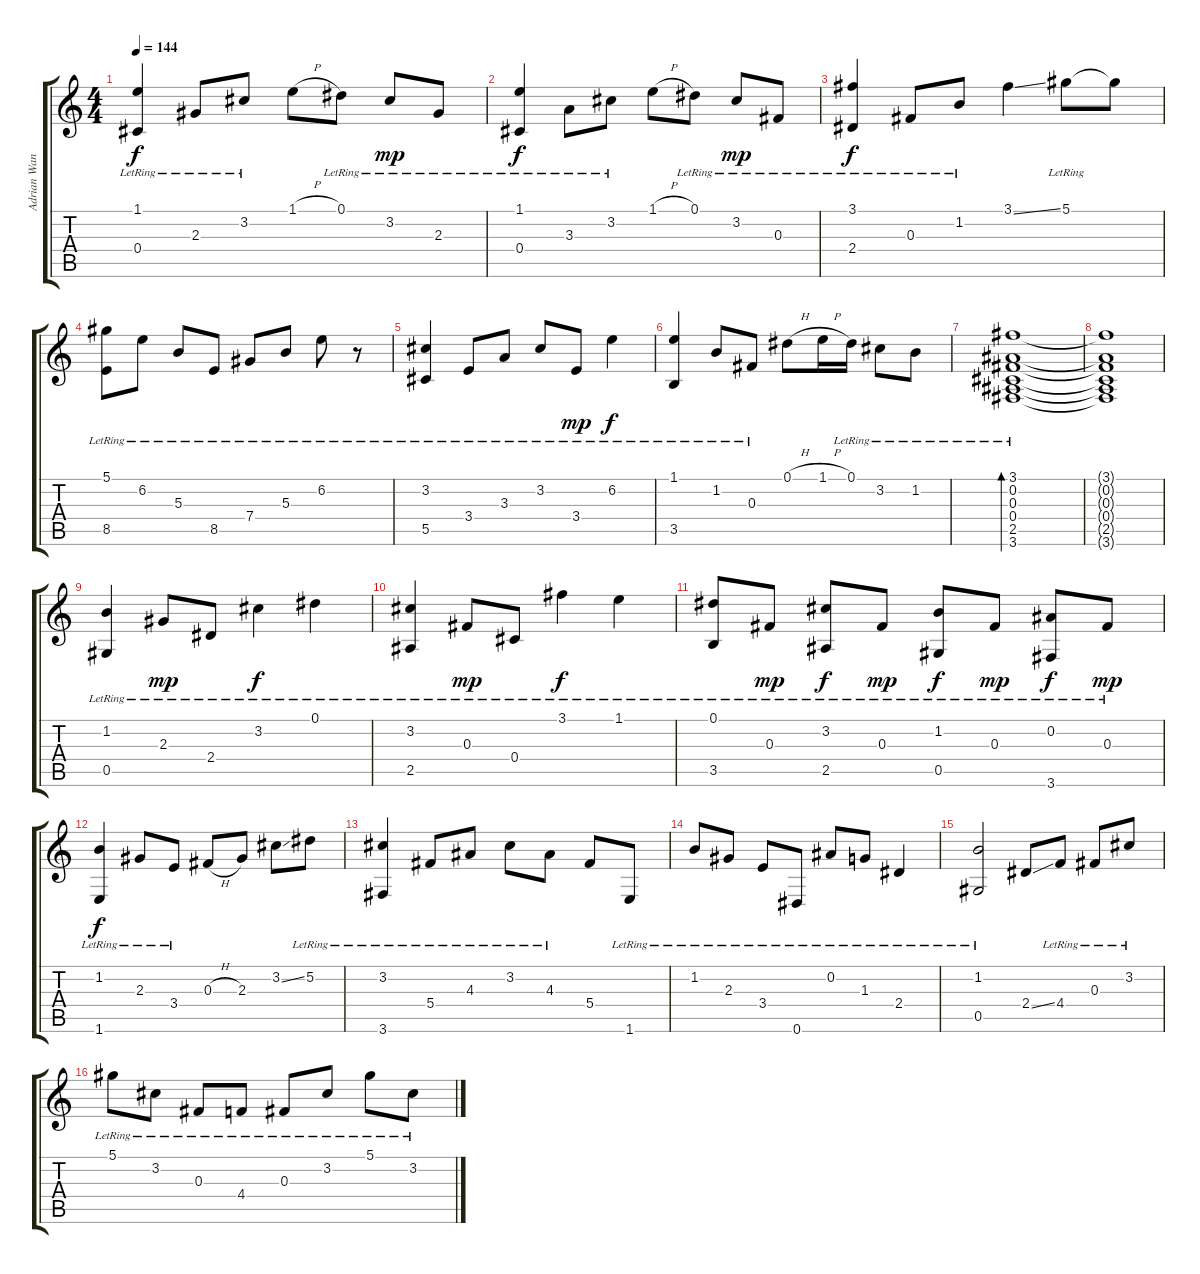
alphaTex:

\track ("Adrian Wandenberg" "Adrian Wan") {instrument acousticguitarsteel}
\staff {score tabs}
\tuning (Eb4 Bb3 Gb3 Db3 Ab2 Eb2) {hide}
\ts (4 4)
\tempo 144
\clef g2
\ks c
(1.1{lr} 0.4{lr}).4{dy f} 2.3{lr}.8 3.2{lr}.8 1.1{h}.8 0.1{lr}.8 3.2{lr}.8{dy mp} 2.3{lr}.8 |
(1.1{lr} 0.4{lr}).4{dy f} 3.3{lr}.8 3.2{lr}.8 1.1{h}.8 0.1{lr}.8 3.2{lr}.8{dy mp} 0.3{lr}.8 |
(3.1{lr} 2.4{lr}).4{dy f} 0.3{lr}.8 1.2{lr}.8 3.1{ss}.4 5.1{lr}.8 5.1{t}.8 |
(5.1{lr} 8.5{lr}).8 6.2{lr}.8 5.3{lr}.8 8.5{lr}.8 7.4{lr}.8 5.3{lr}.8 6.2{lr}.8 r.8 |
(3.2{lr} 5.5{lr}).4 3.4{lr}.8 3.3{lr}.8 3.2{lr}.8 3.4{lr}.8{dy mp} 6.2{lr}.4{dy f} |
(1.1{lr} 3.5{lr}).4 1.2{lr}.8 0.3{lr}.8 0.1{h}.8 1.1{h}.16 0.1{lr}.16 3.2{lr}.8 1.2{lr}.8 |
(3.1{lr} 0.2{lr} 0.3{lr} 0.4{lr} 2.5{lr} 3.6{lr}).1{bd 480} |
(3.1{t} 0.2{t} 0.3{t} 0.4{t} 2.5{t} 3.6{t}).1 |
(1.2{lr} 0.5{lr}).4 2.3{lr}.8{dy mp} 2.4{lr}.8 3.2{lr}.4{dy f} 0.1{lr}.4 |
(3.2{lr} 2.5{lr}).4 0.3{lr}.8{dy mp} 0.4{lr}.8 3.1{lr}.4{dy f} 1.1{lr}.4 |
(0.1{lr} 3.5{lr}).8 0.3{lr}.8{dy mp} (3.2{lr} 2.5{lr}).8{dy f} 0.3{lr}.8{dy mp} (1.2{lr} 0.5{lr}).8{dy f} 0.3{lr}.8{dy mp} (0.2{lr} 3.6{lr}).8{dy f} 0.3{lr}.8{dy mp} |
(1.2{lr} 1.6{lr}).4{dy f} 2.3{lr}.8 3.4{lr}.8 0.3{h}.8 2.3.8 3.2{ss}.8 5.2{lr}.8 |
(3.2{lr} 3.6{lr}).4 5.4{lr}.8 4.3{lr}.8 3.2{lr}.8 4.3{lr}.8 5.4.8 1.6{lr}.8 |
1.2{lr}.8 2.3{lr}.8 3.4{lr}.8 0.6{lr}.8 0.2{lr}.8 1.3{lr}.8 2.4{lr}.4 |
(1.2{lr} 0.5{lr}).2 2.4{ss}.8 4.4{lr}.8 0.3{lr}.8 3.2{lr}.8 |
5.1{lr}.8 3.2{lr}.8 0.3{lr}.8 4.4{lr}.8 0.3{lr}.8 3.2{lr}.8 5.1{lr}.8 3.2{lr}.8
